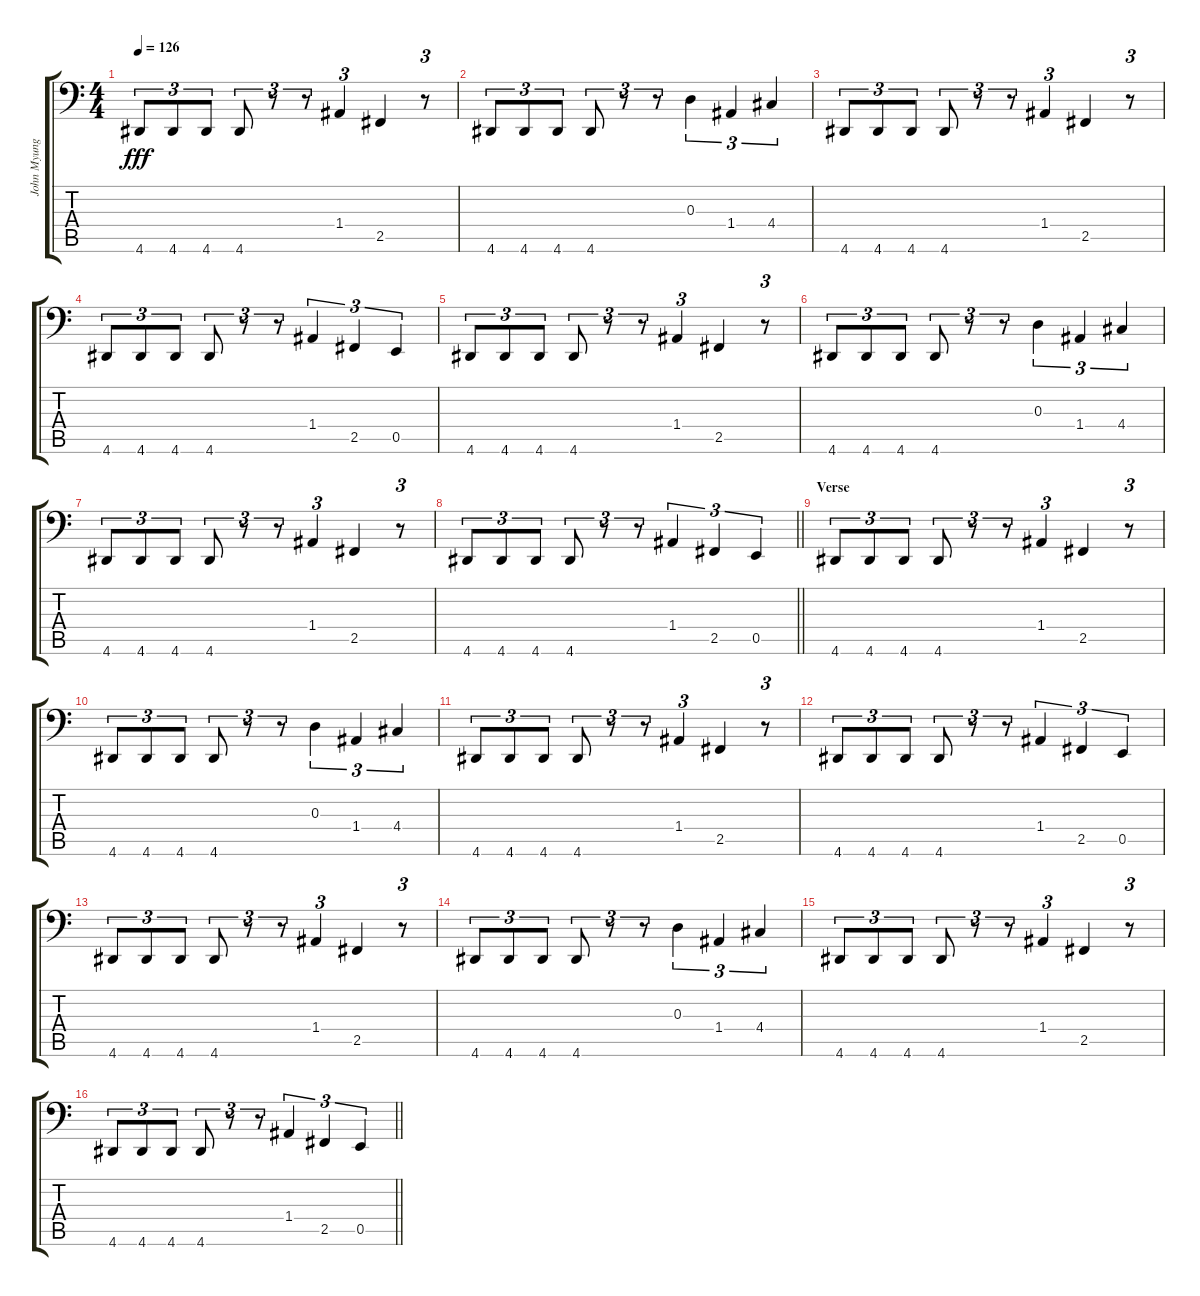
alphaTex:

\track ("John Myung (6 Strings)" "John Myung") {instrument electricbassfinger}
\staff {score tabs}
\tuning (C3 G2 D2 A1 E1 B0) {hide}
\ts (4 4)
\tempo 126
\clef f4
\ks c
4.6.8{tu (3 2) dy fff} 4.6.8{tu (3 2)} 4.6.8{tu (3 2)} 4.6.8{tu (3 2)} r.8{tu (3 2)} r.8{tu (3 2)} 1.4.4{tu (3 2)} 2.5.4 r.8{tu (3 2)} |
4.6.8{tu (3 2)} 4.6.8{tu (3 2)} 4.6.8{tu (3 2)} 4.6.8{tu (3 2)} r.8{tu (3 2)} r.8{tu (3 2)} 0.3.4{tu (3 2)} 1.4.4{tu (3 2)} 4.4.4{tu (3 2)} |
4.6.8{tu (3 2)} 4.6.8{tu (3 2)} 4.6.8{tu (3 2)} 4.6.8{tu (3 2)} r.8{tu (3 2)} r.8{tu (3 2)} 1.4.4{tu (3 2)} 2.5.4 r.8{tu (3 2)} |
4.6.8{tu (3 2)} 4.6.8{tu (3 2)} 4.6.8{tu (3 2)} 4.6.8{tu (3 2)} r.8{tu (3 2)} r.8{tu (3 2)} 1.4.4{tu (3 2)} 2.5.4{tu (3 2)} 0.5.4{tu (3 2)} |
4.6.8{tu (3 2)} 4.6.8{tu (3 2)} 4.6.8{tu (3 2)} 4.6.8{tu (3 2)} r.8{tu (3 2)} r.8{tu (3 2)} 1.4.4{tu (3 2)} 2.5.4 r.8{tu (3 2)} |
4.6.8{tu (3 2)} 4.6.8{tu (3 2)} 4.6.8{tu (3 2)} 4.6.8{tu (3 2)} r.8{tu (3 2)} r.8{tu (3 2)} 0.3.4{tu (3 2)} 1.4.4{tu (3 2)} 4.4.4{tu (3 2)} |
4.6.8{tu (3 2)} 4.6.8{tu (3 2)} 4.6.8{tu (3 2)} 4.6.8{tu (3 2)} r.8{tu (3 2)} r.8{tu (3 2)} 1.4.4{tu (3 2)} 2.5.4 r.8{tu (3 2)} |
\barLineRight lightlight
4.6.8{tu (3 2)} 4.6.8{tu (3 2)} 4.6.8{tu (3 2)} 4.6.8{tu (3 2)} r.8{tu (3 2)} r.8{tu (3 2)} 1.4.4{tu (3 2)} 2.5.4{tu (3 2)} 0.5.4{tu (3 2)} |
\section ("" "Verse")
4.6.8{tu (3 2)} 4.6.8{tu (3 2)} 4.6.8{tu (3 2)} 4.6.8{tu (3 2)} r.8{tu (3 2)} r.8{tu (3 2)} 1.4.4{tu (3 2)} 2.5.4 r.8{tu (3 2)} |
4.6.8{tu (3 2)} 4.6.8{tu (3 2)} 4.6.8{tu (3 2)} 4.6.8{tu (3 2)} r.8{tu (3 2)} r.8{tu (3 2)} 0.3.4{tu (3 2)} 1.4.4{tu (3 2)} 4.4.4{tu (3 2)} |
4.6.8{tu (3 2)} 4.6.8{tu (3 2)} 4.6.8{tu (3 2)} 4.6.8{tu (3 2)} r.8{tu (3 2)} r.8{tu (3 2)} 1.4.4{tu (3 2)} 2.5.4 r.8{tu (3 2)} |
4.6.8{tu (3 2)} 4.6.8{tu (3 2)} 4.6.8{tu (3 2)} 4.6.8{tu (3 2)} r.8{tu (3 2)} r.8{tu (3 2)} 1.4.4{tu (3 2)} 2.5.4{tu (3 2)} 0.5.4{tu (3 2)} |
4.6.8{tu (3 2)} 4.6.8{tu (3 2)} 4.6.8{tu (3 2)} 4.6.8{tu (3 2)} r.8{tu (3 2)} r.8{tu (3 2)} 1.4.4{tu (3 2)} 2.5.4 r.8{tu (3 2)} |
4.6.8{tu (3 2)} 4.6.8{tu (3 2)} 4.6.8{tu (3 2)} 4.6.8{tu (3 2)} r.8{tu (3 2)} r.8{tu (3 2)} 0.3.4{tu (3 2)} 1.4.4{tu (3 2)} 4.4.4{tu (3 2)} |
4.6.8{tu (3 2)} 4.6.8{tu (3 2)} 4.6.8{tu (3 2)} 4.6.8{tu (3 2)} r.8{tu (3 2)} r.8{tu (3 2)} 1.4.4{tu (3 2)} 2.5.4 r.8{tu (3 2)} |
\barLineRight lightlight
4.6.8{tu (3 2)} 4.6.8{tu (3 2)} 4.6.8{tu (3 2)} 4.6.8{tu (3 2)} r.8{tu (3 2)} r.8{tu (3 2)} 1.4.4{tu (3 2)} 2.5.4{tu (3 2)} 0.5.4{tu (3 2)}
